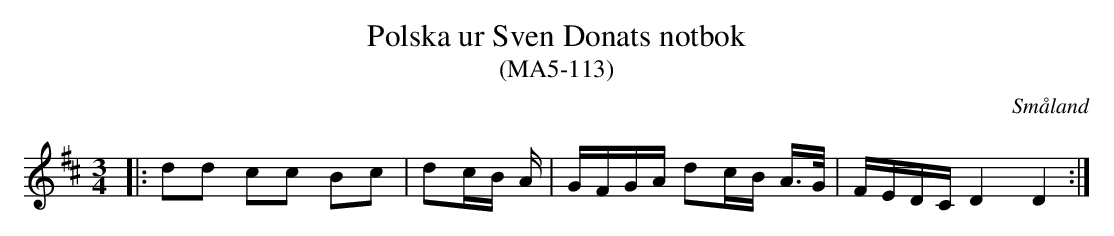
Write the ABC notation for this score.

X:1
T:Polska ur Sven Donats notbok
T:(MA5-113)
O:Småland
M:3/4
L:1/16
K:D
|: d2d2 c2c2 B2c2 | d2cB 2A | GFGA d2cB A>G | FEDC D4 D4:|
